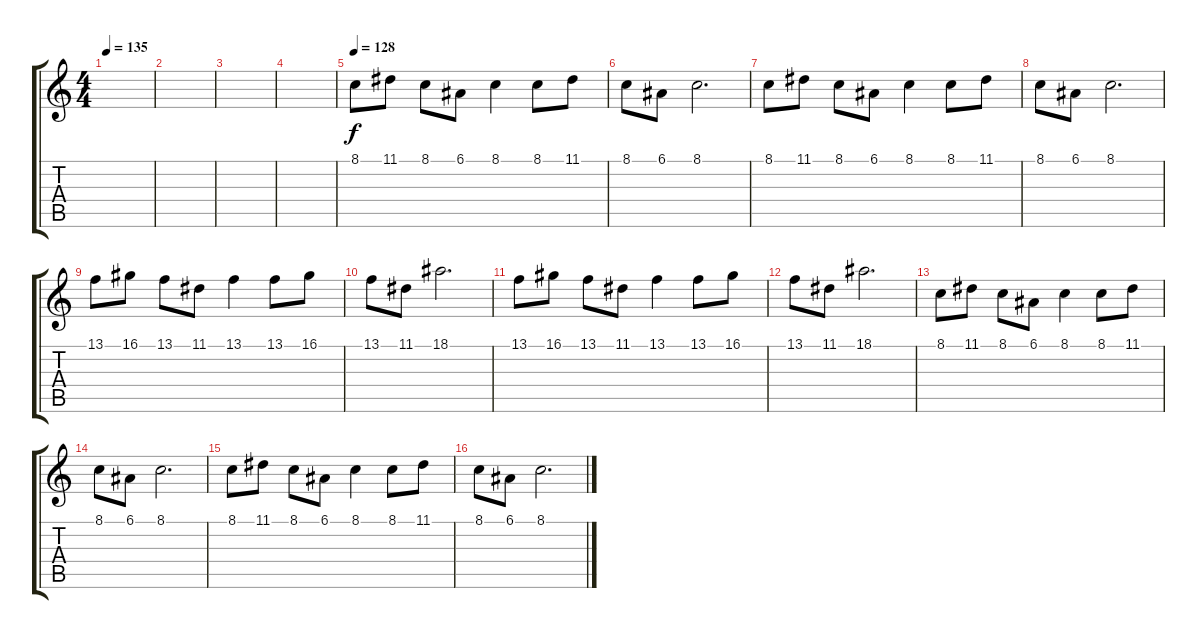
\track "" {instrument tremolostrings}
\staff {score tabs}
\tuning (E4 B3 G3 D3 A2 E2) {hide}
\ts (4 4)
\tempo 135
\clef g2
\ks c
|
|
|
|
\tempo 128
8.1.8 11.1.8 8.1.8 6.1.8 8.1.4 8.1.8 11.1.8 |
8.1.8 6.1.8 8.1.2{d} |
8.1.8 11.1.8 8.1.8 6.1.8 8.1.4 8.1.8 11.1.8 |
8.1.8 6.1.8 8.1.2{d} |
13.1.8 16.1.8 13.1.8 11.1.8 13.1.4 13.1.8 16.1.8 |
13.1.8 11.1.8 18.1.2{d} |
13.1.8 16.1.8 13.1.8 11.1.8 13.1.4 13.1.8 16.1.8 |
13.1.8 11.1.8 18.1.2{d} |
8.1.8 11.1.8 8.1.8 6.1.8 8.1.4 8.1.8 11.1.8 |
8.1.8 6.1.8 8.1.2{d} |
8.1.8 11.1.8 8.1.8 6.1.8 8.1.4 8.1.8 11.1.8 |
8.1.8 6.1.8 8.1.2{d}
